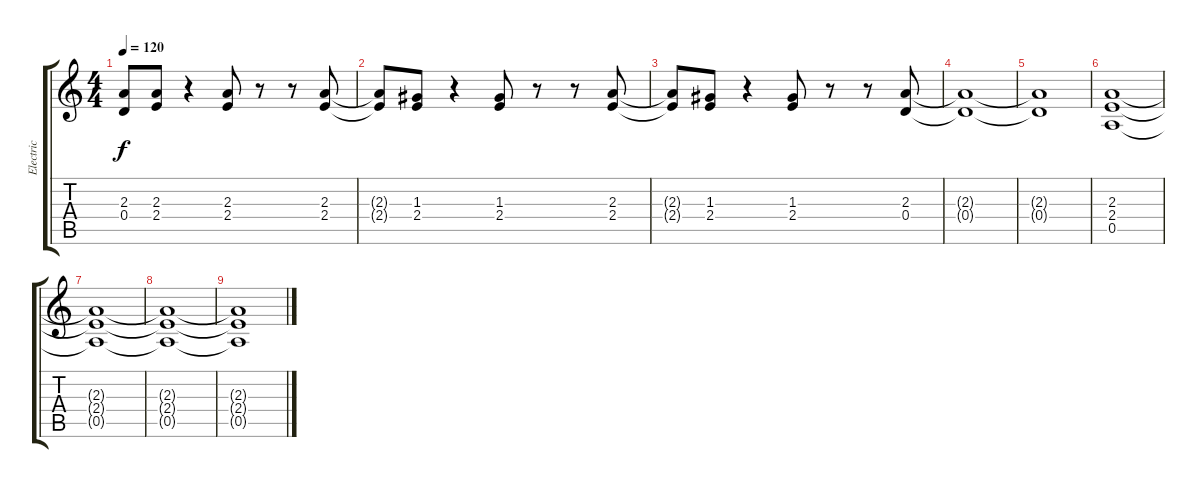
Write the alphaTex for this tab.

\track ("Electric" "Electric") {instrument overdrivenguitar}
\staff {score tabs}
\tuning (E4 B3 G3 D3 A2 E2) {hide}
\ts (4 4)
\tempo 120
\clef g2
\ks c
(2.3{t} 0.4{t}).8{dy f} (2.3 2.4).8 r.4 (2.3 2.4).8 r.8 r.8 (2.3 2.4).8 |
(2.3{t} 2.4{t}).8 (1.3 2.4).8 r.4 (1.3 2.4).8 r.8 r.8 (2.3 2.4).8 |
(2.3{t} 2.4{t}).8 (1.3 2.4).8 r.4 (1.3 2.4).8 r.8 r.8 (2.3 0.4).8 |
(2.3{t} 0.4{t}).1 |
(2.3{t} 0.4{t}).1 |
(2.3 2.4 0.5).1 |
(2.3{t} 2.4{t} 0.5{t}).1 |
(2.3{t} 2.4{t} 0.5{t}).1 |
(2.3{t} 2.4{t} 0.5{t}).1
